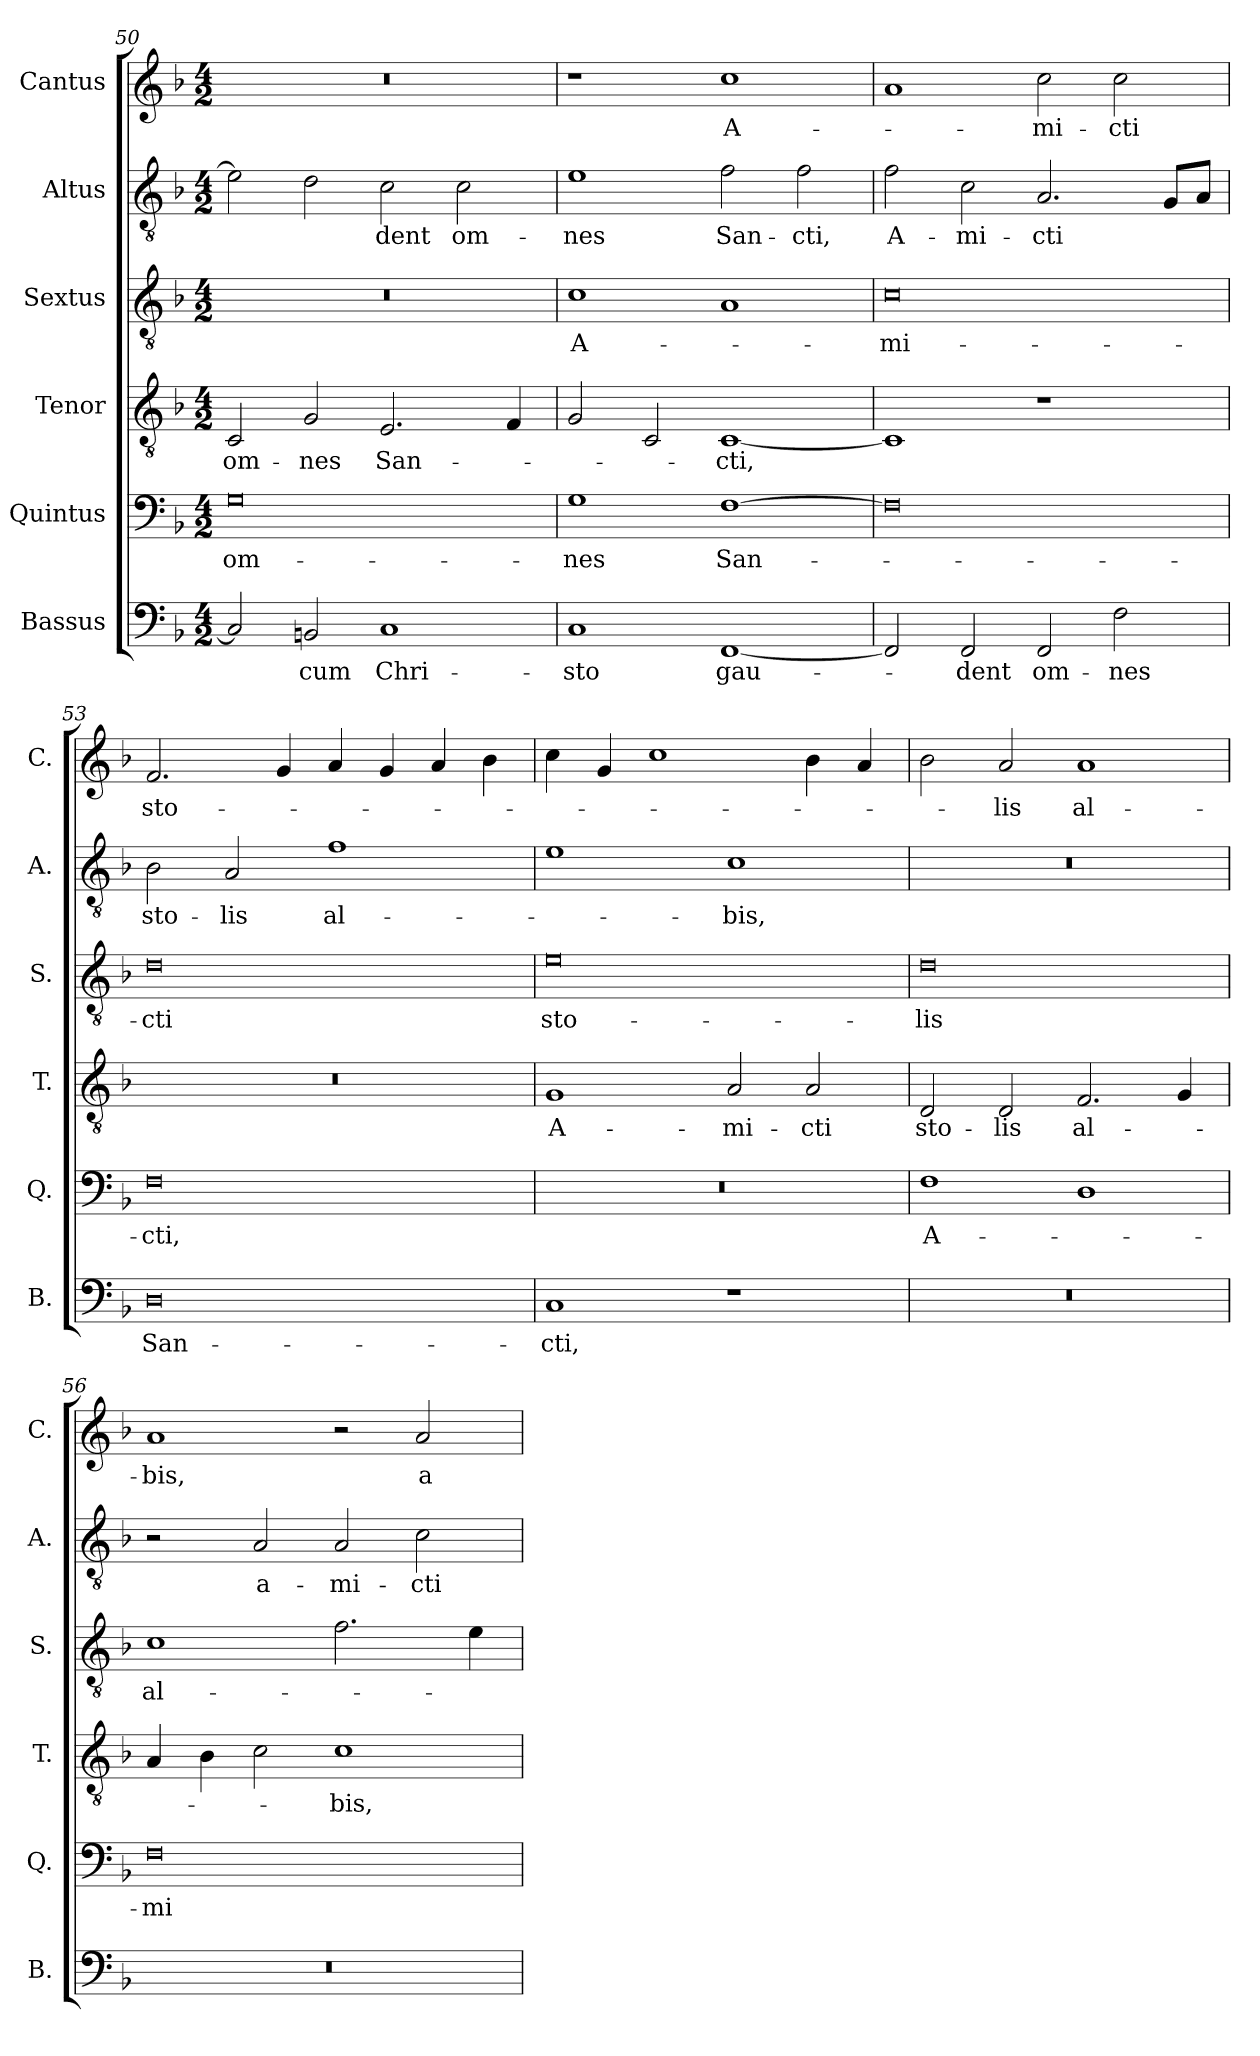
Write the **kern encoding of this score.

**kern	**text	**kern	**text	**kern	**text	**kern	**text	**kern	**text	**kern	**text
*part6	*part6	*part5	*part5	*part4	*part4	*part3	*part3	*part2	*part2	*part1	*part1
*staff6	*staff6	*staff5	*staff5	*staff4	*staff4	*staff3	*staff3	*staff2	*staff2	*staff1	*staff1
*I"Bassus	*	*I"Quintus	*	*I"Tenor	*	*I"Sextus	*	*I"Altus	*	*I"Cantus	*
*I'B.	*	*I'Q.	*	*I'T.	*	*I'S.	*	*I'A.	*	*I'C.	*
*clefF4	*	*clefF4	*	*clefGv2	*	*clefGv2	*	*clefGv2	*	*clefG2	*
*k[b-]	*	*k[b-]	*	*k[b-]	*	*k[b-]	*	*k[b-]	*	*k[b-]	*
*M4/2	*	*M4/2	*	*M4/2	*	*M4/2	*	*M4/2	*	*M4/2	*
=50	=50	=50	=50	=50	=50	=50	=50	=50	=50	=50	=50
!	!	!	!LO:LY:b	!	!LO:LY:b	!	!	!	!	!	!
2C/]	.	0G	om-	2C/	om-	0r	.	2e\]	.	0r	.
!	!LO:LY:b	!	!	!	!LO:LY:b	!	!	!	!	!	!
2BBn/	cum	.	.	2G/	-nes	.	.	2d\	.	.	.
!	!LO:LY:b	!	!	!	!LO:LY:b	!	!	!	!LO:LY:b	!	!
1C	Chri-	.	.	2.E/	San-	.	.	2c\	-dent	.	.
!	!	!	!	!	!	!	!	!	!LO:LY:b	!	!
.	.	.	.	.	.	.	.	2c\	om-	.	.
.	.	.	.	4F/	.	.	.	.	.	.	.
=51	=51	=51	=51	=51	=51	=51	=51	=51	=51	=51	=51
!	!LO:LY:b	!	!LO:LY:b	!	!	!	!LO:LY:b	!	!LO:LY:b	!	!
1C	-sto	1G	nes	2G/	.	1c	A-	1e	-nes	1r	.
.	.	.	.	2C/	.	.	.	.	.	.	.
!	!LO:LY:b	!	!LO:LY:b	!	!LO:LY:b	!	!	!	!LO:LY:b	!	!LO:LY:b
[1FF	gau-	[1F	San-	[1C	-cti,	1A	.	2f\	San-	1cc	A-
!	!	!	!	!	!	!	!	!	!LO:LY:b	!	!
.	.	.	.	.	.	.	.	2f\	-cti,	.	.
!!LO:PB:g=z
=52	=52	=52	=52	=52	=52	=52	=52	=52	=52	=52	=52
!	!	!	!	!	!	!	!LO:LY:b	!	!LO:LY:b	!	!
2FF/]	.	0F]	.	1C]	.	0c	-mi-	2f\	A-	1a	.
!	!LO:LY:b	!	!	!	!	!	!	!	!LO:LY:b	!	!
2FF/	-dent	.	.	.	.	.	.	2c\	-mi-	.	.
!	!LO:LY:b	!	!	!	!	!	!	!	!LO:LY:b	!	!LO:LY:b
2FF/	om-	.	.	1r	.	.	.	2.A/	-cti	2cc\	-mi-
!	!LO:LY:b	!	!	!	!	!	!	!	!	!	!LO:LY:b
2F\	-nes	.	.	.	.	.	.	.	.	2cc\	-cti
.	.	.	.	.	.	.	.	8G/L	.	.	.
.	.	.	.	.	.	.	.	8A/J	.	.	.
=53	=53	=53	=53	=53	=53	=53	=53	=53	=53	=53	=53
!	!LO:LY:b	!	!LO:LY:b	!	!	!	!LO:LY:b	!	!LO:LY:b	!	!LO:LY:b
0D	San-	0F	-cti,	0r	.	0d	-cti	2B-\	sto-	2.f/	sto-
!	!	!	!	!	!	!	!	!	!LO:LY:b	!	!
.	.	.	.	.	.	.	.	2A/	-lis	.	.
.	.	.	.	.	.	.	.	.	.	4g/	.
!	!	!	!	!	!	!	!	!	!LO:LY:b	!	!
.	.	.	.	.	.	.	.	1f	al-	4a/	.
.	.	.	.	.	.	.	.	.	.	4g/	.
.	.	.	.	.	.	.	.	.	.	4a/	.
.	.	.	.	.	.	.	.	.	.	4b-\	.
=54	=54	=54	=54	=54	=54	=54	=54	=54	=54	=54	=54
!	!LO:LY:b	!	!	!	!LO:LY:b	!	!LO:LY:b	!	!	!	!
1C	-cti,	0r	.	1G	A-	0e	sto-	1e	.	4cc\	.
.	.	.	.	.	.	.	.	.	.	4g/	.
.	.	.	.	.	.	.	.	.	.	1cc	.
!	!	!	!	!	!LO:LY:b	!	!	!	!LO:LY:b	!	!
1r	.	.	.	2A/	-mi-	.	.	1c	-bis,	.	.
!	!	!	!	!	!LO:LY:b	!	!	!	!	!	!
.	.	.	.	2A/	-cti	.	.	.	.	4b-\	.
.	.	.	.	.	.	.	.	.	.	4a/	.
=55	=55	=55	=55	=55	=55	=55	=55	=55	=55	=55	=55
!	!	!	!LO:LY:b	!	!LO:LY:b	!	!LO:LY:b	!	!	!	!
0r	.	1F	A-	2D/	sto-	0d	-lis	0r	.	2b-\	.
!	!	!	!	!	!LO:LY:b	!	!	!	!	!	!LO:LY:b
.	.	.	.	2D/	-lis	.	.	.	.	2a/	-lis
!	!	!	!	!	!LO:LY:b	!	!	!	!	!	!LO:LY:b
.	.	1D	.	2.F/	al-	.	.	.	.	1a	al-
.	.	.	.	4G/	.	.	.	.	.	.	.
=56	=56	=56	=56	=56	=56	=56	=56	=56	=56	=56	=56
!	!	!	!LO:LY:b	!	!	!	!LO:LY:b	!	!	!	!LO:LY:b
0r	.	0F	-mi-	4A/	.	1c	al-	2r	.	1a	-bis,
.	.	.	.	4B-\	.	.	.	.	.	.	.
!	!	!	!	!	!	!	!	!	!LO:LY:b	!	!
.	.	.	.	2c\	.	.	.	2A/	a-	.	.
!	!	!	!	!	!LO:LY:b	!	!	!	!LO:LY:b	!	!
.	.	.	.	1c	-bis,	2.f\	.	2A/	-mi-	2r	.
!	!	!	!	!	!	!	!	!	!LO:LY:b	!	!LO:LY:b
.	.	.	.	.	.	.	.	2c\	-cti	2a/	a-
.	.	.	.	.	.	4e\	.	.	.	.	.
=	=	=	=	=	=	=	=	=	=	=	=
*-	*-	*-	*-	*-	*-	*-	*-	*-	*-	*-	*-
